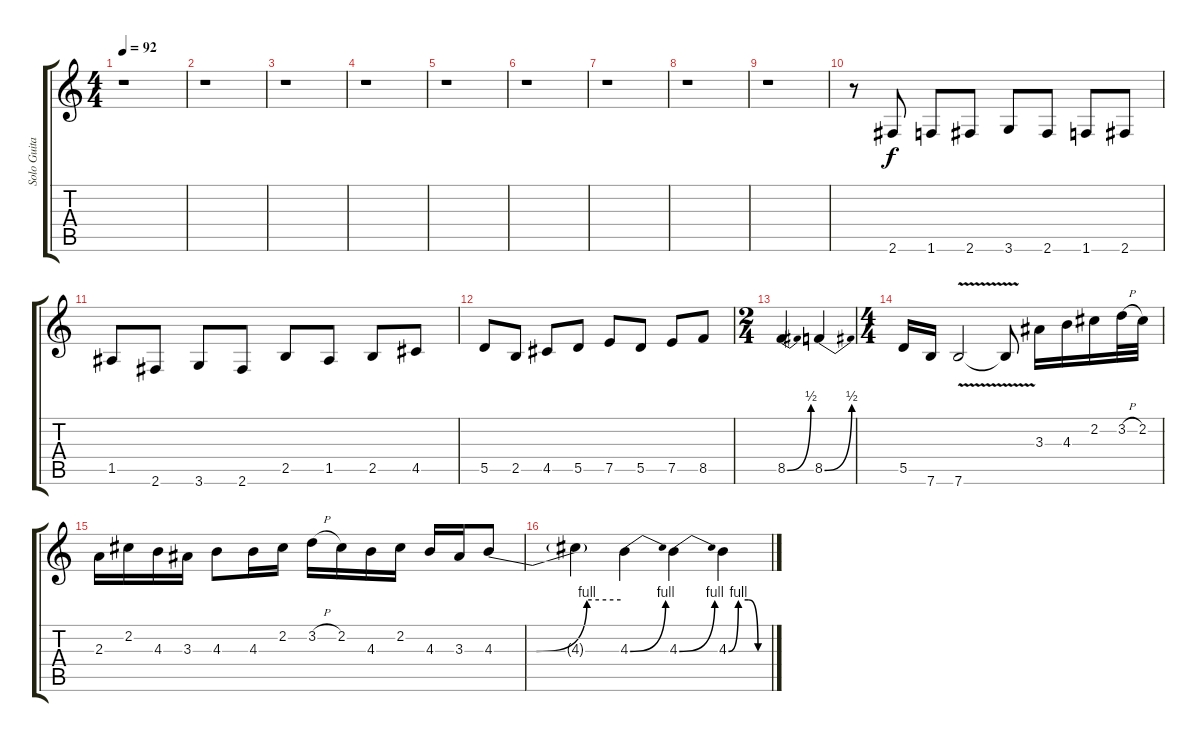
\track ("Solo Guitar" "Solo Guita") {instrument distortionguitar}
\staff {score tabs}
\tuning (E4 B3 G3 D3 A2 E2) {hide}
\ts (4 4)
\tempo 92
\clef g2
\ks c
r.1{dy f} |
r.1 |
r.1 |
r.1 |
r.1 |
r.1 |
r.1 |
r.1 |
r.1 |
r.8 2.6.8 1.6.8 2.6.8 3.6.8 2.6.8 1.6.8 2.6.8 |
1.5.8 2.6.8 3.6.8 2.6.8 2.5.8 1.5.8 2.5.8 4.5.8 |
5.5.8 2.5.8 4.5.8 5.5.8 7.5.8 5.5.8 7.5.8 8.5.8 |
\ts (2 4)
8.5{be (bend 0 0 60 2)}.4 8.5{be (bend 0 0 60 2)}.4 |
\ts (4 4)
5.5.16 7.6.16 7.6{v}.2 7.6{t}.8 3.3.16 4.3.16 2.2.16 3.2{h}.32 2.2.32 |
2.3.16 2.2.16 4.3.16 3.3.16 4.3.8 4.3.16 2.2.16 3.2{h}.16 2.2.16 4.3.16 2.2.16 4.3.16 3.3.16 4.3{be (custom 0 0 20 0 44 4 60 4)}.8 |
4.3{t}.4 4.3{be (bend 0 0 60 4)}.4 4.3{be (bend 0 0 60 4)}.4 4.3{be (custom 0 0 15 4 30 4 45 0 60 0)}.4
